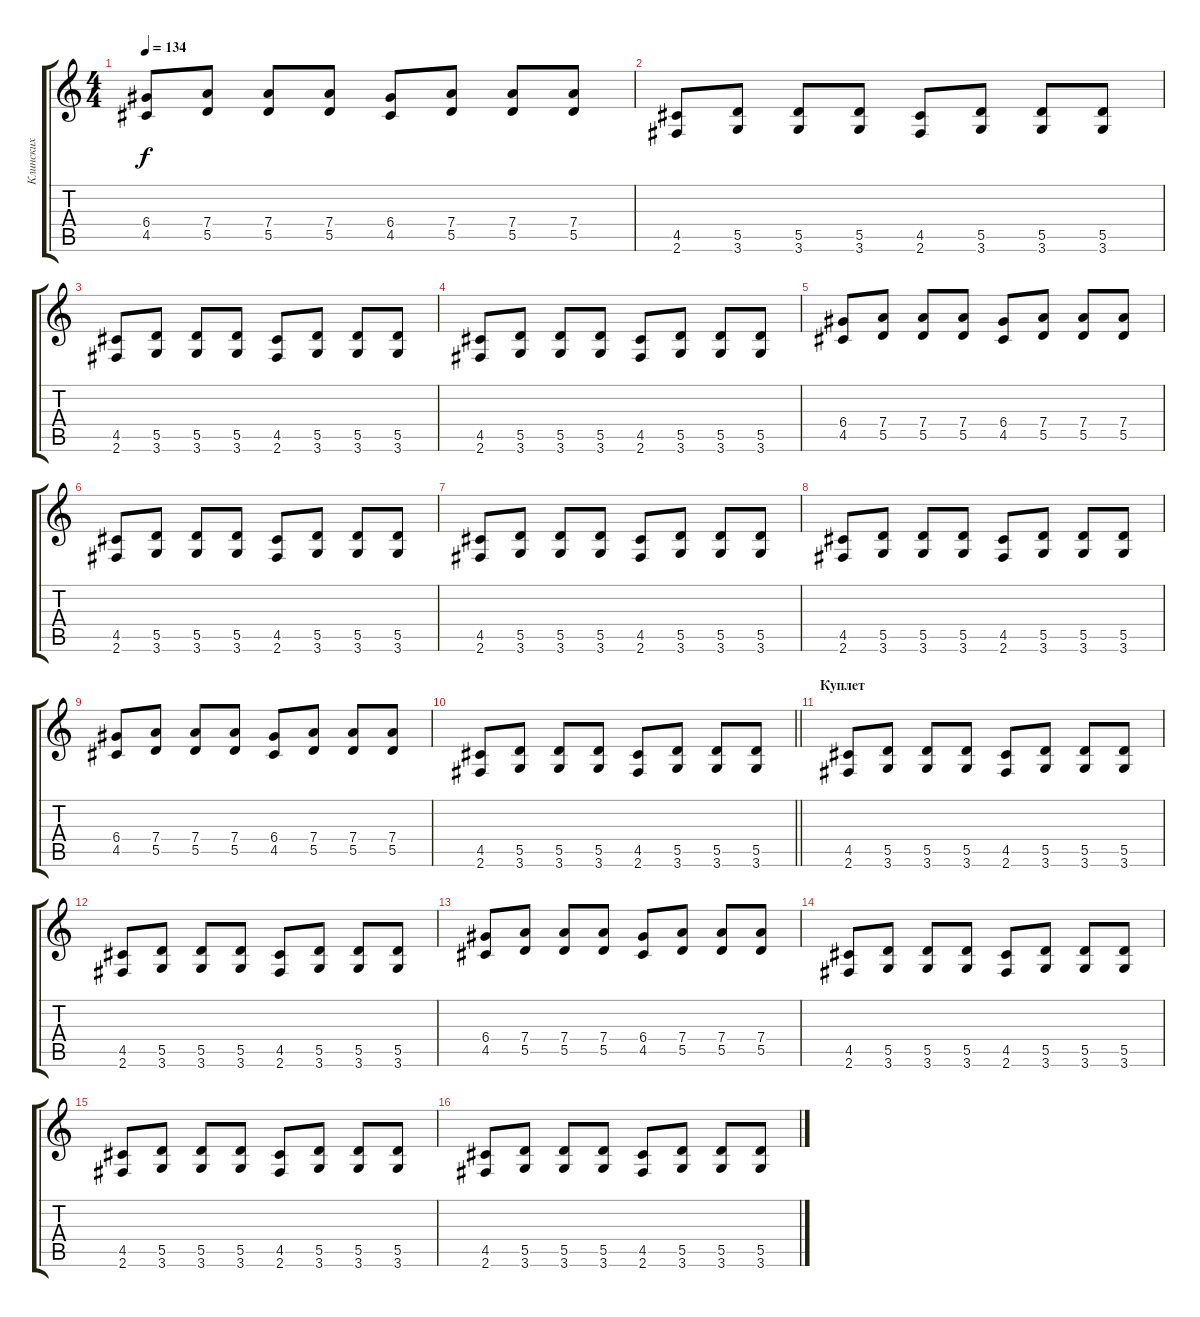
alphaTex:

\track ("Клинских" "Клинских") {instrument distortionguitar}
\staff {score tabs}
\tuning (E4 B3 G3 D3 A2 E2) {hide}
\ts (4 4)
\tempo 134
\clef g2
\ks c
(6.4 4.5).8{dy f} (7.4 5.5).8 (7.4 5.5).8 (7.4 5.5).8 (6.4 4.5).8 (7.4 5.5).8 (7.4 5.5).8 (7.4 5.5).8 |
(4.5 2.6).8 (5.5 3.6).8 (5.5 3.6).8 (5.5 3.6).8 (4.5 2.6).8 (5.5 3.6).8 (5.5 3.6).8 (5.5 3.6).8 |
(4.5 2.6).8 (5.5 3.6).8 (5.5 3.6).8 (5.5 3.6).8 (4.5 2.6).8 (5.5 3.6).8 (5.5 3.6).8 (5.5 3.6).8 |
(4.5 2.6).8 (5.5 3.6).8 (5.5 3.6).8 (5.5 3.6).8 (4.5 2.6).8 (5.5 3.6).8 (5.5 3.6).8 (5.5 3.6).8 |
(6.4 4.5).8 (7.4 5.5).8 (7.4 5.5).8 (7.4 5.5).8 (6.4 4.5).8 (7.4 5.5).8 (7.4 5.5).8 (7.4 5.5).8 |
(4.5 2.6).8 (5.5 3.6).8 (5.5 3.6).8 (5.5 3.6).8 (4.5 2.6).8 (5.5 3.6).8 (5.5 3.6).8 (5.5 3.6).8 |
(4.5 2.6).8 (5.5 3.6).8 (5.5 3.6).8 (5.5 3.6).8 (4.5 2.6).8 (5.5 3.6).8 (5.5 3.6).8 (5.5 3.6).8 |
(4.5 2.6).8 (5.5 3.6).8 (5.5 3.6).8 (5.5 3.6).8 (4.5 2.6).8 (5.5 3.6).8 (5.5 3.6).8 (5.5 3.6).8 |
(6.4 4.5).8 (7.4 5.5).8 (7.4 5.5).8 (7.4 5.5).8 (6.4 4.5).8 (7.4 5.5).8 (7.4 5.5).8 (7.4 5.5).8 |
\barLineRight lightlight
(4.5 2.6).8 (5.5 3.6).8 (5.5 3.6).8 (5.5 3.6).8 (4.5 2.6).8 (5.5 3.6).8 (5.5 3.6).8 (5.5 3.6).8 |
\section ("" "Куплет")
(4.5 2.6).8 (5.5 3.6).8 (5.5 3.6).8 (5.5 3.6).8 (4.5 2.6).8 (5.5 3.6).8 (5.5 3.6).8 (5.5 3.6).8 |
(4.5 2.6).8 (5.5 3.6).8 (5.5 3.6).8 (5.5 3.6).8 (4.5 2.6).8 (5.5 3.6).8 (5.5 3.6).8 (5.5 3.6).8 |
(6.4 4.5).8 (7.4 5.5).8 (7.4 5.5).8 (7.4 5.5).8 (6.4 4.5).8 (7.4 5.5).8 (7.4 5.5).8 (7.4 5.5).8 |
(4.5 2.6).8 (5.5 3.6).8 (5.5 3.6).8 (5.5 3.6).8 (4.5 2.6).8 (5.5 3.6).8 (5.5 3.6).8 (5.5 3.6).8 |
(4.5 2.6).8 (5.5 3.6).8 (5.5 3.6).8 (5.5 3.6).8 (4.5 2.6).8 (5.5 3.6).8 (5.5 3.6).8 (5.5 3.6).8 |
(4.5 2.6).8 (5.5 3.6).8 (5.5 3.6).8 (5.5 3.6).8 (4.5 2.6).8 (5.5 3.6).8 (5.5 3.6).8 (5.5 3.6).8
